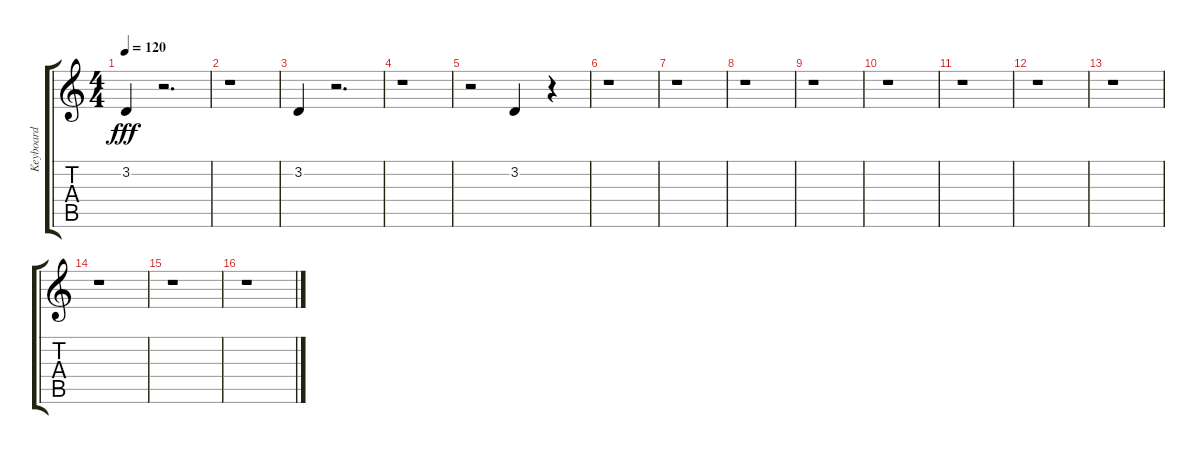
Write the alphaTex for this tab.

\track ("Keyboard" "Keyboard") {instrument tubularbells}
\staff {score tabs}
\tuning (E4 B3 G3 D3 A2 D2) {hide}
\ts (4 4)
\tempo 120
\clef g2
\ks c
3.2.4{dy fff instrument tubularbells} r.2{d} |
r.1 |
3.2.4 r.2{d} |
r.1 |
r.2 3.2.4 r.4 |
r.1 |
r.1 |
r.1 |
r.1 |
r.1 |
r.1 |
r.1 |
r.1 |
r.1 |
r.1 |
r.1
